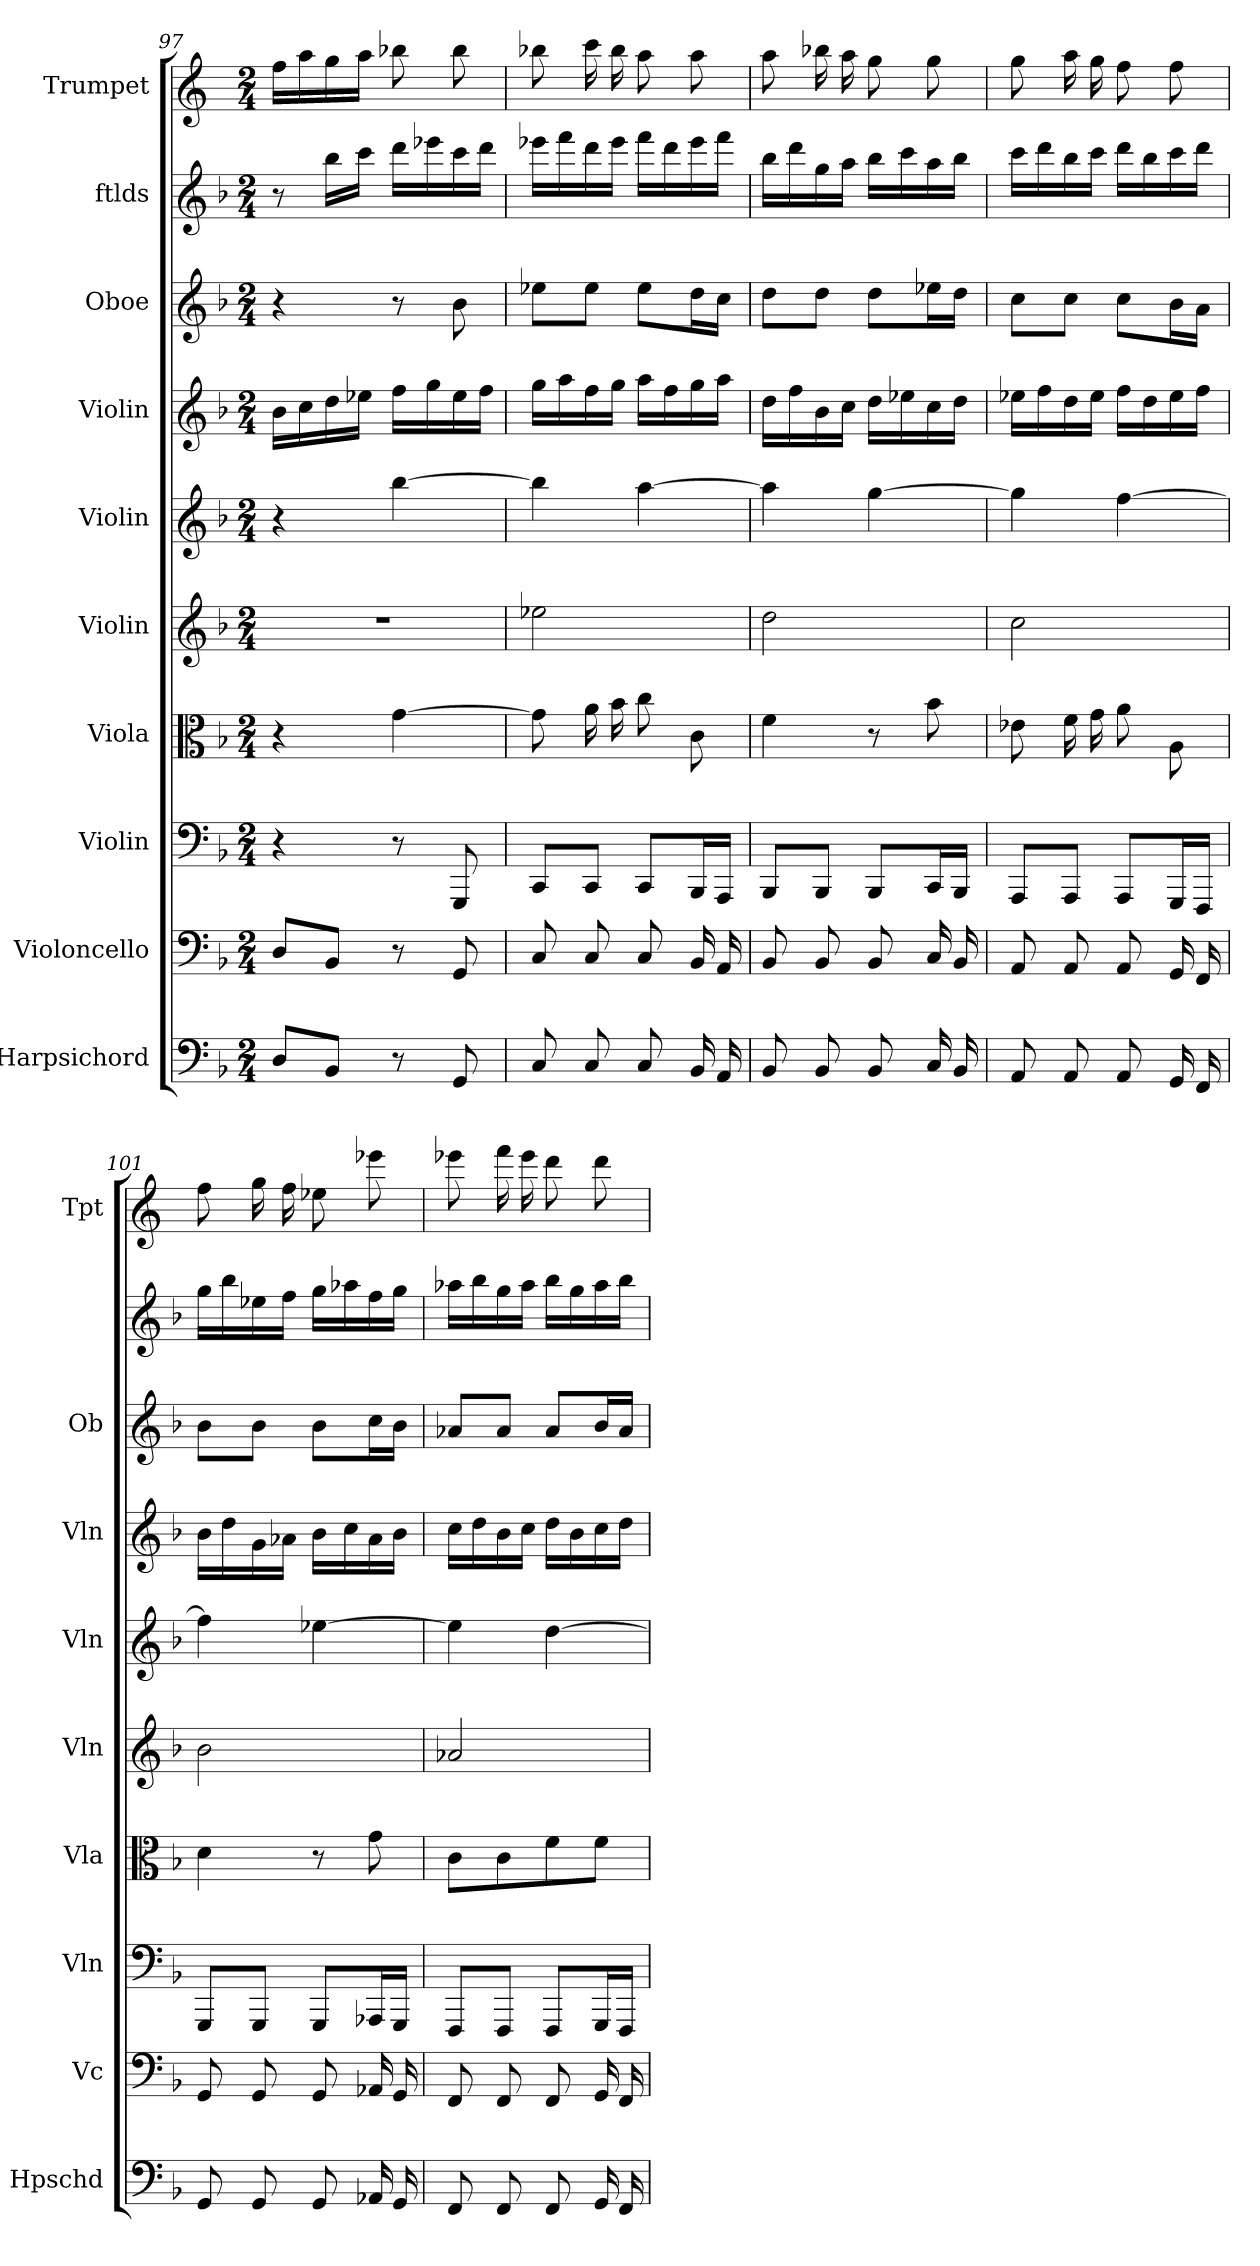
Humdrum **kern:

**kern	**kern	**kern	**kern	**kern	**kern	**kern	**kern	**kern	**kern
*part10	*part9	*part8	*part7	*part6	*part5	*part4	*part3	*part2	*part1
*staff10	*staff9	*staff8	*staff7	*staff6	*staff5	*staff4	*staff3	*staff2	*staff1
*I"Harpsichord	*I"Violoncello	*I"Violin	*I"Viola	*I"Violin	*I"Violin	*I"Violin	*I"Oboe	*I"ftlds	*I"Trumpet
*I'Hpschd	*I'Vc	*I'Vln	*I'Vla	*I'Vln	*I'Vln	*I'Vln	*I'Ob	*	*I'Tpt
*clefF4	*clefF4	*clefF4	*clefC3	*clefG2	*clefG2	*clefG2	*clefG2	*clefG2	*clefG2
*k[b-]	*k[b-]	*k[b-]	*k[b-]	*k[b-]	*k[b-]	*k[b-]	*k[b-]	*k[b-]	*k[]
*M2/4	*M2/4	*M2/4	*M2/4	*M2/4	*M2/4	*M2/4	*M2/4	*M2/4	*M2/4
=97	=97	=97	=97	=97	=97	=97	=97	=97	=97
8D/L	8D/L	4r	4r	2r	4r	16b-\LL	4r	8r	16ff\LL
.	.	.	.	.	.	16cc\	.	.	16aa\
8BB-/J	8BB-/J	.	.	.	.	16dd\	.	16bb-\LL	16gg\
.	.	.	.	.	.	16ee-X\JJ	.	16ccc\JJ	16aa\JJ
8r	8r	8r	[4g\	.	[4bb-\	16ff\LL	8r	16ddd\LL	8bb-X\
.	.	.	.	.	.	16gg\	.	16eee-X\	.
8GG/	8GG/	8GGG/	.	.	.	16ee-\	8b-\	16ccc\	8bb-\
.	.	.	.	.	.	16ff\JJ	.	16ddd\JJ	.
=98	=98	=98	=98	=98	=98	=98	=98	=98	=98
8C/	8C/	8CC/L	8g\]	2ee-X\	4bb-\]	16gg\LL	8ee-X\L	16eee-X\LL	8bb-X\
.	.	.	.	.	.	16aa\	.	16fff\	.
8C/	8C/	8CC/J	16a\	.	.	16ff\	8ee-\J	16ddd\	16ccc\
.	.	.	16b-\	.	.	16gg\JJ	.	16eee-\JJ	16bb-\
8C/	8C/	8CC/L	8cc\	.	[4aa\	16aa\LL	8ee-\L	16fff\LL	8aa\
.	.	.	.	.	.	16ff\	.	16ddd\	.
16BB-/	16BB-/	16BBB-/L	8c\	.	.	16gg\	16dd\L	16eee-\	8aa\
16AA/	16AA/	16AAA/JJ	.	.	.	16aa\JJ	16cc\JJ	16fff\JJ	.
=99	=99	=99	=99	=99	=99	=99	=99	=99	=99
8BB-/	8BB-/	8BBB-/L	4f\	2dd\	4aa\]	16dd\LL	8dd\L	16bb-\LL	8aa\
.	.	.	.	.	.	16ff\	.	16ddd\	.
8BB-/	8BB-/	8BBB-/J	.	.	.	16b-\	8dd\J	16gg\	16bb-X\
.	.	.	.	.	.	16cc\JJ	.	16aa\JJ	16aa\
8BB-/	8BB-/	8BBB-/L	8r	.	[4gg\	16dd\LL	8dd\L	16bb-\LL	8gg\
.	.	.	.	.	.	16ee-X\	.	16ccc\	.
16C/	16C/	16CC/L	8b-\	.	.	16cc\	16ee-X\L	16aa\	8gg\
16BB-/	16BB-/	16BBB-/JJ	.	.	.	16dd\JJ	16dd\JJ	16bb-\JJ	.
=100	=100	=100	=100	=100	=100	=100	=100	=100	=100
8AA/	8AA/	8AAA/L	8e-X\	2cc\	4gg\]	16ee-X\LL	8cc\L	16ccc\LL	8gg\
.	.	.	.	.	.	16ff\	.	16ddd\	.
8AA/	8AA/	8AAA/J	16f\	.	.	16dd\	8cc\J	16bb-\	16aa\
.	.	.	16g\	.	.	16ee-\JJ	.	16ccc\JJ	16gg\
8AA/	8AA/	8AAA/L	8a\	.	[4ff\	16ff\LL	8cc\L	16ddd\LL	8ff\
.	.	.	.	.	.	16dd\	.	16bb-\	.
16GG/	16GG/	16GGG/L	8A\	.	.	16ee-\	16b-\L	16ccc\	8ff\
16FF/	16FF/	16FFF/JJ	.	.	.	16ff\JJ	16a\JJ	16ddd\JJ	.
=101	=101	=101	=101	=101	=101	=101	=101	=101	=101
8GG/	8GG/	8GGG/L	4d\	2b-\	4ff\]	16b-\LL	8b-\L	16gg\LL	8ff\
.	.	.	.	.	.	16dd\	.	16bb-\	.
8GG/	8GG/	8GGG/J	.	.	.	16g\	8b-\J	16ee-X\	16gg\
.	.	.	.	.	.	16a-X\JJ	.	16ff\JJ	16ff\
8GG/	8GG/	8GGG/L	8r	.	[4ee-X\	16b-\LL	8b-\L	16gg\LL	8ee-X\
.	.	.	.	.	.	16cc\	.	16aa-X\	.
16AA-X/	16AA-X/	16AAA-X/L	8g\	.	.	16a-\	16cc\L	16ff\	8eee-X\
16GG/	16GG/	16GGG/JJ	.	.	.	16b-\JJ	16b-\JJ	16gg\JJ	.
=102	=102	=102	=102	=102	=102	=102	=102	=102	=102
8FF/	8FF/	8FFF/L	8c\L	2a-X/	4ee-\]	16cc\LL	8a-X/L	16aa-X\LL	8eee-X\
.	.	.	.	.	.	16dd\	.	16bb-\	.
8FF/	8FF/	8FFF/J	8c\	.	.	16b-\	8a-/J	16gg\	16fff\
.	.	.	.	.	.	16cc\JJ	.	16aa-\JJ	16eee-\
8FF/	8FF/	8FFF/L	8f\	.	[4dd\	16dd\LL	8a-/L	16bb-\LL	8ddd\
.	.	.	.	.	.	16b-\	.	16gg\	.
16GG/	16GG/	16GGG/L	8f\J	.	.	16cc\	16b-/L	16aa-\	8ddd\
16FF/	16FF/	16FFF/JJ	.	.	.	16dd\JJ	16a-/JJ	16bb-\JJ	.
=	=	=	=	=	=	=	=	=	=
*-	*-	*-	*-	*-	*-	*-	*-	*-	*-
